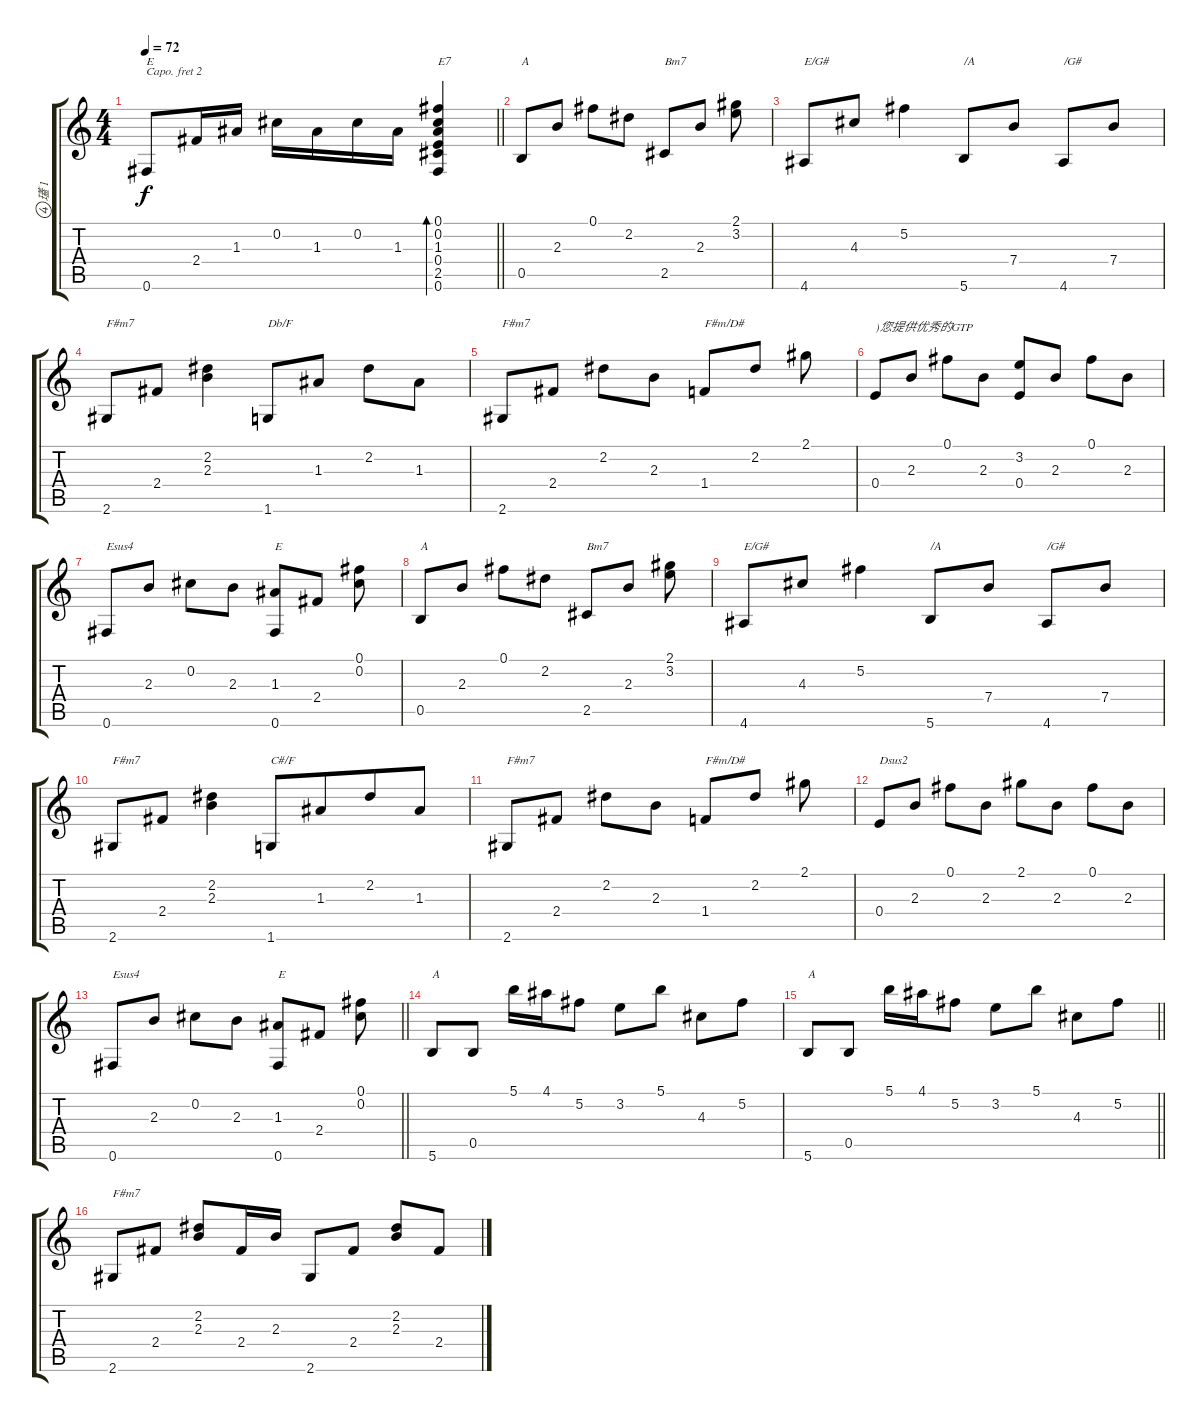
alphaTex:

\track ("瓂 1" "瓂 1") {instrument acousticguitarsteel}
\staff {score tabs}
\capo 2
\tuning (E4 B3 G3 D3 A2 E2) {hide}
\ts (4 4)
\tempo 72
\clef g2
\barLineRight lightlight
\ks c
0.6.8{txt "E" dy f beam merge} 2.4.16{beam merge} 1.3.16{beam split} 0.2.16 1.3.16{beam merge} 0.2.16 1.3.16 (0.1 0.2 1.3 0.4 2.5 0.6).4{bd 60 txt "E7"} |
0.5.8{txt "A"} 2.3.8 0.1.8 2.2.8 2.5.8{txt "Bm7"} 2.3.8 (2.1 3.2).8 |
4.6.8{txt "E/G#"} 4.3.8 5.2.4 5.6.8{txt "/A"} 7.4.8 4.6.8{txt "/G#"} 7.4.8 |
2.6.8{txt "F#m7"} 2.4.8 (2.2 2.3).4 1.6.8{txt "Db/F"} 1.3.8 2.2.8 1.3.8 |
2.6.8{txt "F#m7"} 2.4.8 2.2.8 2.3.8 1.4.8{txt "F#m/D#"} 2.2.8 2.1.8 |
0.4.8{txt ")您提供优秀的GTP"} 2.3.8 0.1.8 2.3.8 (3.2 0.4).8 2.3.8 0.1.8 2.3.8 |
0.6.8{txt "Esus4"} 2.3.8 0.2.8 2.3.8 (1.3 0.6).8{txt "E"} 2.4.8 (0.1 0.2).8 |
0.5.8{txt "A"} 2.3.8 0.1.8 2.2.8 2.5.8{txt "Bm7"} 2.3.8 (2.1 3.2).8 |
4.6.8{txt "E/G#"} 4.3.8 5.2.4 5.6.8{txt "/A" beam merge} 7.4.8 4.6.8{txt "/G#" beam merge} 7.4.8 |
2.6.8{txt "F#m7"} 2.4.8 (2.2 2.3).4 1.6.8{txt "C#/F"} 1.3.8{beam merge} 2.2.8{beam merge} 1.3.8 |
2.6.8{txt "F#m7"} 2.4.8 2.2.8 2.3.8 1.4.8{txt "F#m/D#"} 2.2.8 2.1.8 |
0.4.8{txt "Dsus2"} 2.3.8 0.1.8 2.3.8 2.1.8 2.3.8 0.1.8 2.3.8 |
\barLineRight lightlight
0.6.8{txt "Esus4"} 2.3.8 0.2.8 2.3.8 (1.3 0.6).8{txt "E"} 2.4.8 (0.1 0.2).8 |
5.6.8{txt "A"} 0.5.8 5.1.16 4.1.16{beam merge} 5.2.8 3.2.8 5.1.8 4.3.8 5.2.8 |
\barLineRight lightlight
5.6.8{txt "A"} 0.5.8 5.1.16 4.1.16{beam merge} 5.2.8 3.2.8 5.1.8 4.3.8 5.2.8 |
2.6.8{txt "F#m7"} 2.4.8 (2.2 2.3).8 2.4.16{beam merge} 2.3.16 2.6.8 2.4.8 (2.2 2.3).8 2.4.8
